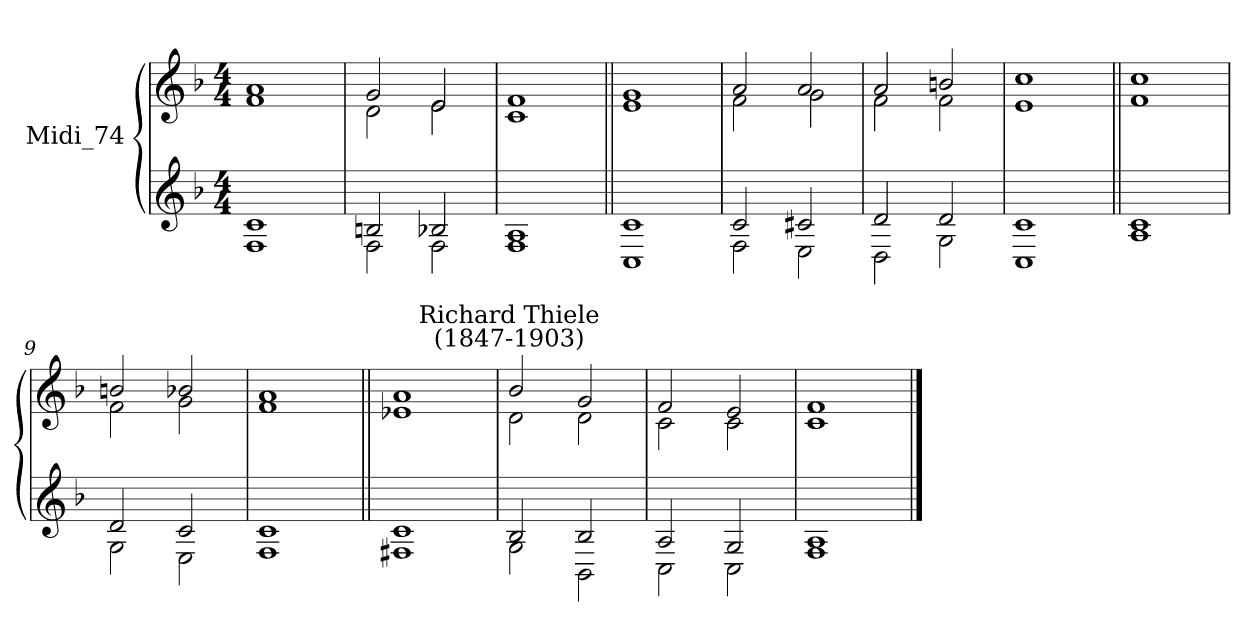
**kern	**kern
*part2	*part1
*staff2	*staff1
*I"Midi_74	*I"Midi_74
*clefG2	*clefG2
*k[b-]	*k[b-]
*F:	*F:
*M4/4	*M4/4
=1	=1
*^	*^
1c/	1F\	1a/	1f\
=2	=2	=2	=2
2Bn/	2F\	2g/	2d\
2B-X/	2F\	2e/	2e\
=3	=3	=3	=3
1A/	1F\	1f/	1c\
=4||	=4||	=4||	=4||
1c/	1C\	1g/	1e\
=5	=5	=5	=5
2c/	2F\	2a/	2f\
2c#X/	2E\	2a/	2g\
=6	=6	=6	=6
2d/	2D\	2a/	2f\
2d/	2G\	2bn/	2f\
=7	=7	=7	=7
1c/	1C\	1cc/	1e\
=8||	=8||	=8||	=8||
1c/	1A\	1cc/	1f\
=9	=9	=9	=9
2d/	2G\	2bn/	2f\
2c/	2E\	2b-X/	2g\
=10	=10	=10	=10
1c/	1F\	1a/	1f\
=11||	=11||	=11||	=11||
1c/	1F#X\	1a/	1e-X\
=12	=12	=12	=12
!	!	!LO:TX:a:cj:t=Richard Thiele\n(1847-1903)	!
2B-/	2G\	2b-/	2d\
2B-/	2BB-\	2g/	2d\
=13	=13	=13	=13
2A/	2C\	2f/	2c\
2G/	2C\	2e/	2c\
=14	=14	=14	=14
1A/	1F\	1f/	1c\
*v	*v	*	*
*	*v	*v
==	==
*-	*-
